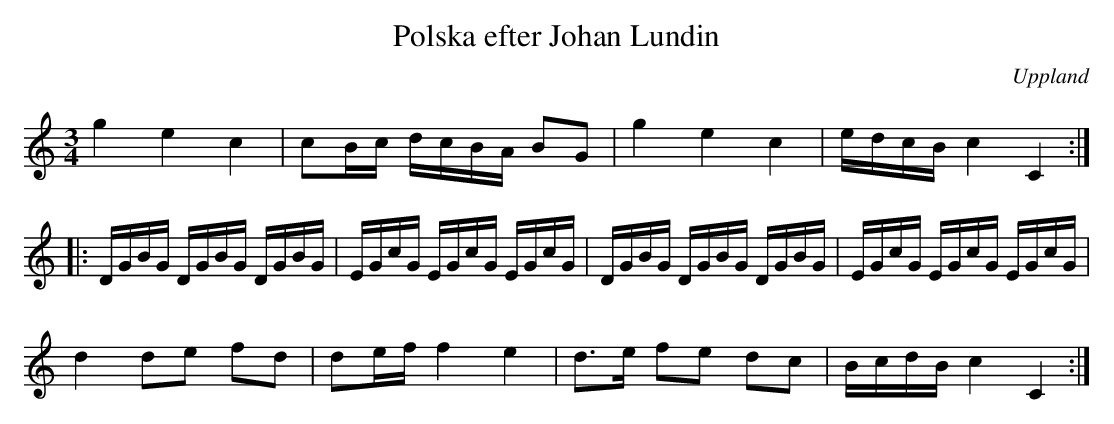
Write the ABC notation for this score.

X:1
T:Polska efter Johan Lundin
O:Uppland
M:3/4
L:1/16
K:C
g4 e4 c4 | c2Bc dcBA B2G2 | g4 e4 c4 | edcB c4 C4 ::
DGBG DGBG DGBG | EGcG EGcG EGcG | DGBG DGBG DGBG | EGcG EGcG EGcG |
d4 d2e2 f2d2 | d2ef f4 e4 | d2>e2 f2e2 d2c2 | BcdB c4 C4 :|
